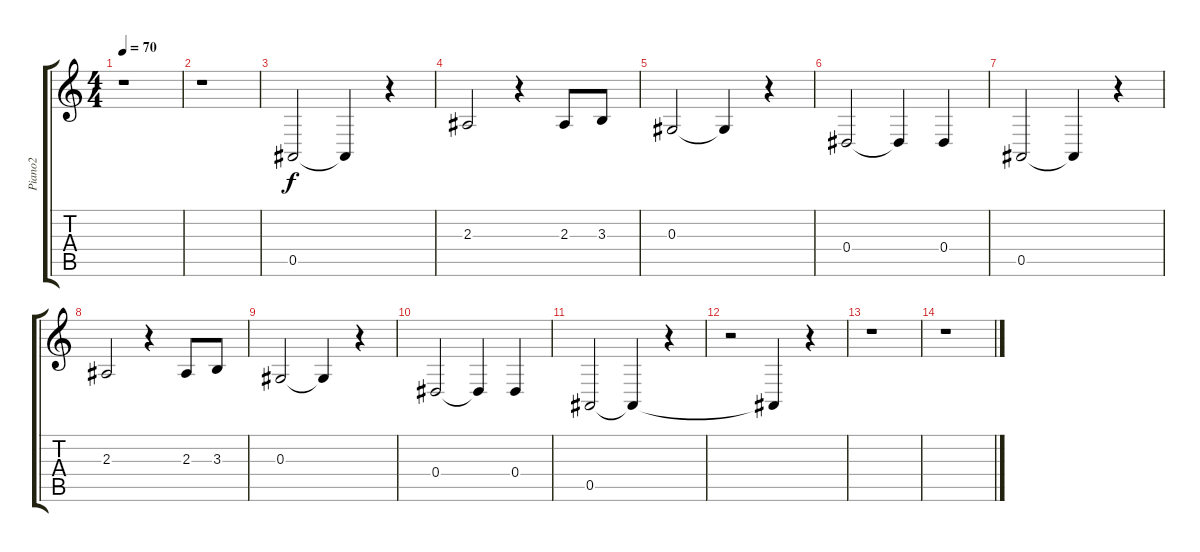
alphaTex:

\track ("Piano2" "Piano2") {instrument acousticgrandpiano}
\staff {score tabs}
\tuning (F4 C4 Ab3 Eb3 Bb2 F2) {hide}
\ts (4 4)
\tempo 70
\clef g2
\ks c
r.1{dy f} |
r.1 |
0.5.2 0.5{t}.4 r.4 |
2.3.2 r.4 2.3.8 3.3.8 |
0.3.2 0.3{t}.4 r.4 |
0.4.2 0.4{t}.4 0.4.4 |
0.5.2 0.5{t}.4 r.4 |
2.3.2 r.4 2.3.8 3.3.8 |
0.3.2 0.3{t}.4 r.4 |
0.4.2 0.4{t}.4 0.4.4 |
0.5.2 0.5{t}.4 r.4 |
r.2 0.5{t}.4 r.4 |
r.1 |
r.1
